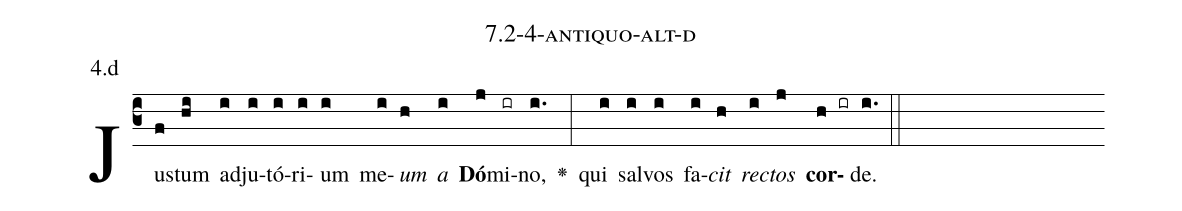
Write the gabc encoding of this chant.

name: 7.2-4-antiquo-alt-d;
annotation: 4.d;
%%
(c3)Jus(f)tum(hi) ad(i)ju(i)tó(i)ri(i)um(i) me(i)<i>um</i>(h) <i>a</i>(i) <b>Dó</b>(j)mi(ir)no,(i.) <v>\greheightstar</v>(:) qui(i) sal(i)vos(i) fa(i)<i>cit</i>(h) <i>rec</i>(i)<i>tos</i>(j) <b>cor</b>(h ir)de.(i.) (::)


%E(i) u(h) o(i) u(j) a(h) e.(i.) (::)
